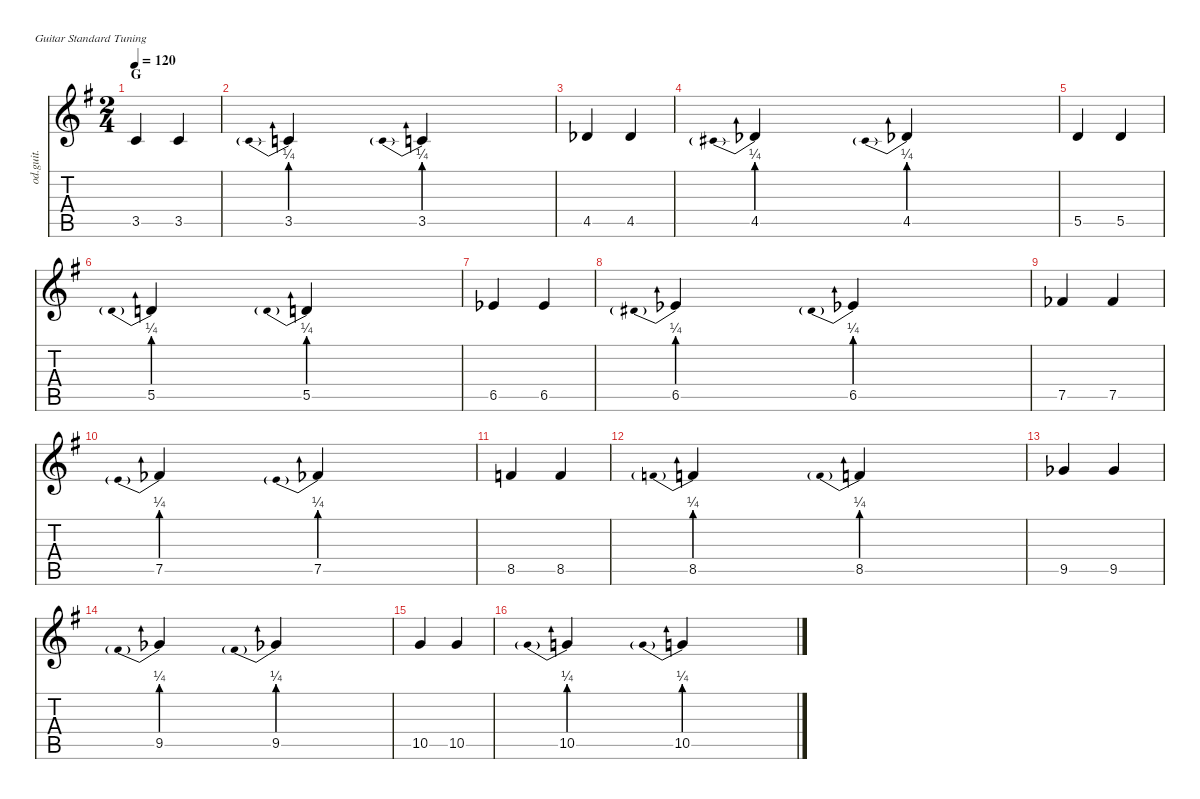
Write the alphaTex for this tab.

\defaultSystemsLayout 4
\hideDynamics
\bracketExtendMode nobrackets
\otherSystemsTrackNameOrientation horizontal
\track ("Overdriven Guitar" "od.guit.") {instrument overdrivenguitar}
\staff {score tabs}
\tuning (E4 B3 G3 D3 A2 E2)
\ts (2 4)
\section ("" "G")
\tempo 120
\clef g2
\ks g
3.5{acc forcenatural}.4{dy mf beam Up} 3.5{acc forcenatural}.4{beam Up} |
3.5{be (prebend 0 1 60 1) acc forcenatural}.4{beam Up} 3.5{be (prebend 0 1 60 1) acc forcenatural}.4{beam Up} |
4.5{acc b}.4{beam Up} 4.5{acc b}.4{beam Up} |
4.5{be (prebend 0 1 60 1) acc b}.4{beam Up} 4.5{be (prebend 0 1 60 1) acc b}.4{beam Up} |
5.5{acc forcenatural}.4{beam Up} 5.5{acc forcenatural}.4{beam Up} |
5.5{be (prebend 0 1 60 1) acc forcenatural}.4{beam Up} 5.5{be (prebend 0 1 60 1) acc forcenatural}.4{beam Up} |
6.5{acc b}.4{beam Up} 6.5{acc b}.4{beam Up} |
6.5{be (prebend 0 1 60 1) acc b}.4{beam Up} 6.5{be (prebend 0 1 60 1) acc b}.4{beam Up} |
7.5{acc b}.4{beam Up} 7.5{acc b}.4{beam Up} |
7.5{be (prebend 0 1 60 1) acc b}.4{beam Up} 7.5{be (prebend 0 1 60 1) acc b}.4{beam Up} |
8.5{acc forcenatural}.4{beam Up} 8.5{acc forcenatural}.4{beam Up} |
8.5{be (prebend 0 1 60 1) acc forcenatural}.4{beam Up} 8.5{be (prebend 0 1 60 1) acc forcenatural}.4{beam Up} |
9.5{acc b}.4{beam Up} 9.5{acc b}.4{beam Up} |
9.5{be (prebend 0 1 60 1) acc b}.4{beam Up} 9.5{be (prebend 0 1 60 1) acc b}.4{beam Up} |
10.5{acc forcenatural}.4{beam Up} 10.5{acc forcenatural}.4{beam Up} |
10.5{be (prebend 0 1 60 1) acc forcenatural}.4{beam Up} 10.5{be (prebend 0 1 60 1) acc forcenatural}.4{beam Up}
